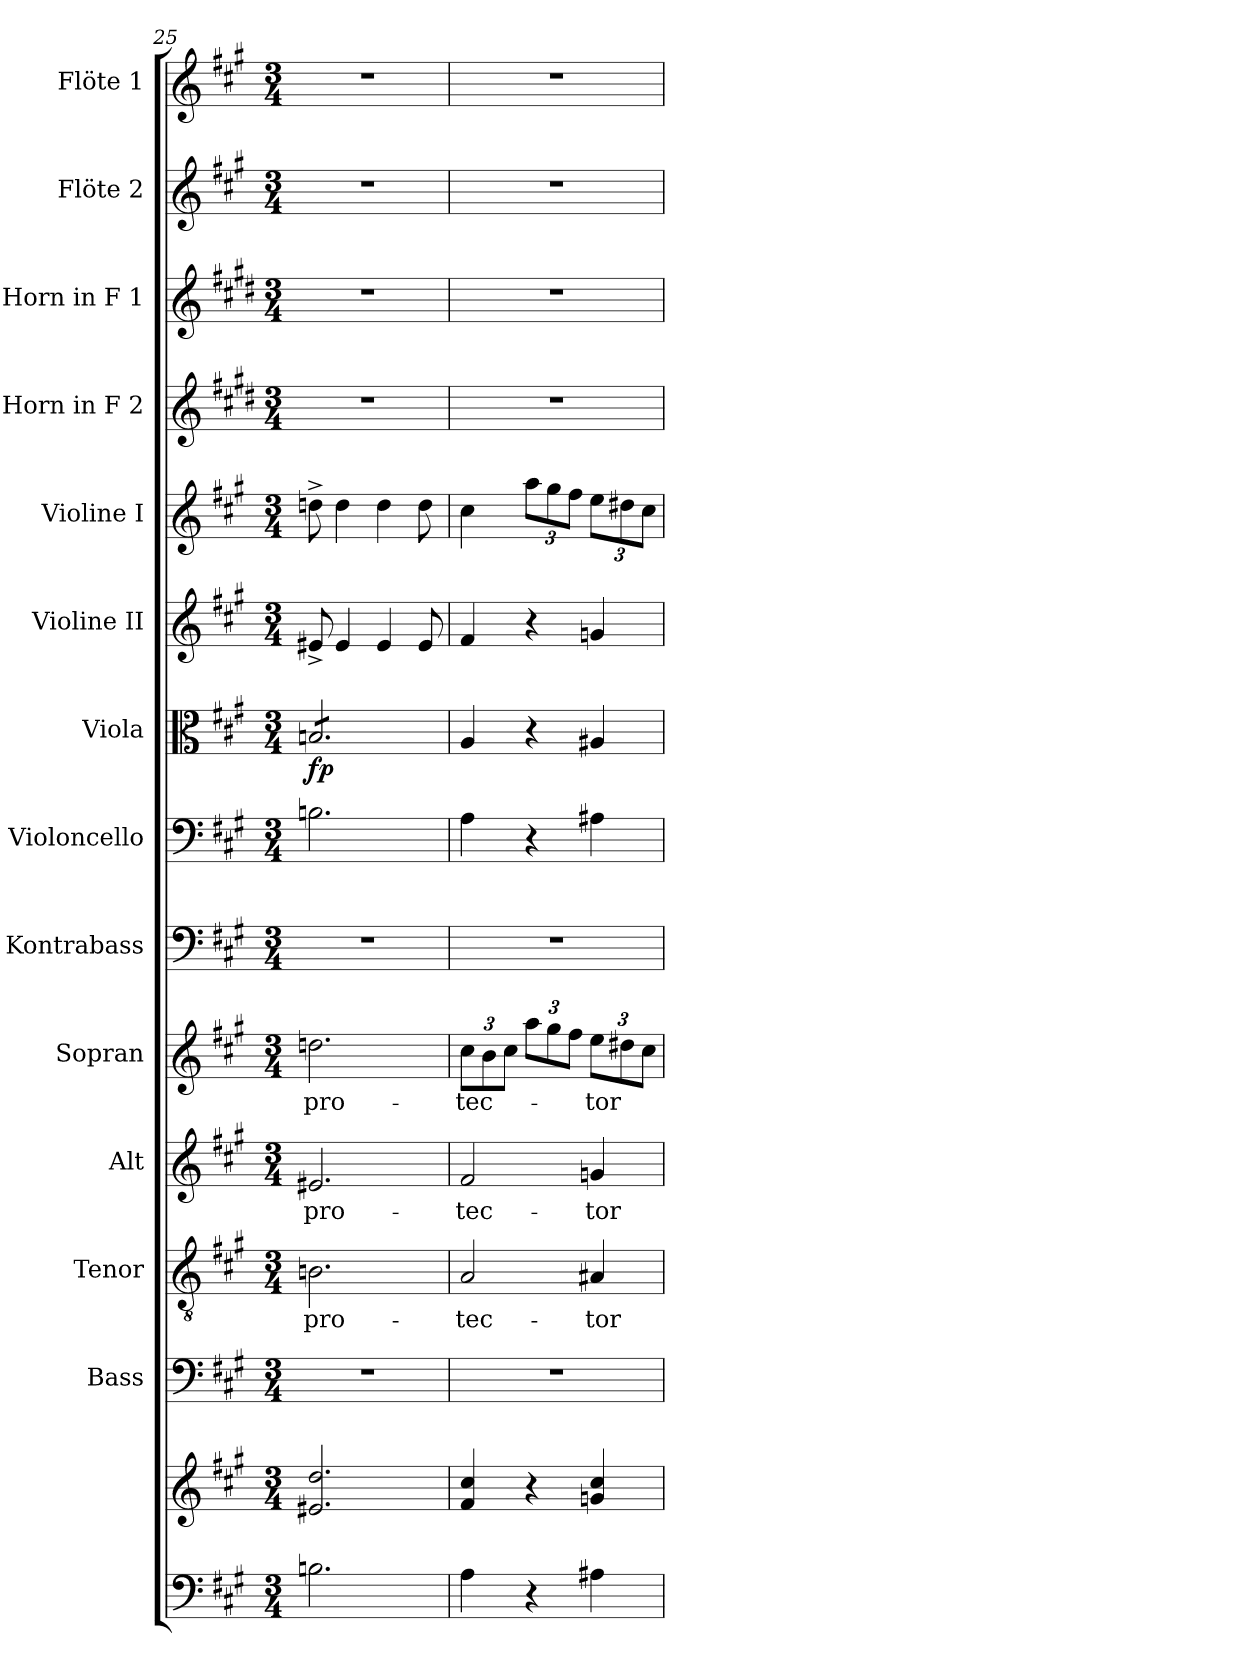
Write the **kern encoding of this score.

**kern	**kern	**kern	**kern	**text	**kern	**text	**kern	**text	**kern	**kern	**kern	**dynam	**kern	**kern	**kern	**kern	**kern	**kern
*part14	*part14	*part13	*part12	*part12	*part11	*part11	*part10	*part10	*part9	*part8	*part7	*part7	*part6	*part5	*part4	*part3	*part2	*part1
*staff15	*staff14	*staff13	*staff12	*staff12	*staff11	*staff11	*staff10	*staff10	*staff9	*staff8	*staff7	*staff7	*staff6	*staff5	*staff4	*staff3	*staff2	*staff1
*	*	*I"Bass	*I"Tenor	*	*I"Alt	*	*I"Sopran	*	*I"Kontrabass	*I"Violoncello	*I"Viola	*	*I"Violine II	*I"Violine I	*I"Horn in F 2	*I"Horn in F 1	*I"Flöte 2	*I"Flöte 1
*	*	*I'B.	*I'T.	*	*I'A.	*	*I'S.	*	*I'Kb.	*I'Vc.	*I'Vla.	*	*I'Vl. II	*I'Vl. I	*	*	*I'Fl. 2	*I'Fl. 1
*clefF4	*clefG2	*clefF4	*clefGv2	*	*clefG2	*	*clefG2	*	*clefF4	*clefF4	*clefC3	*	*clefG2	*clefG2	*clefG2	*clefG2	*clefG2	*clefG2
*	*	*	*	*	*	*	*	*	*ITrd7c12	*	*	*	*	*	*ITrd4c7	*ITrd4c7	*	*
*k[f#c#g#]	*k[f#c#g#]	*k[f#c#g#]	*k[f#c#g#]	*	*k[f#c#g#]	*	*k[f#c#g#]	*	*k[f#c#g#]	*k[f#c#g#]	*k[f#c#g#]	*	*k[f#c#g#]	*k[f#c#g#]	*k[f#c#g#]	*k[f#c#g#]	*k[f#c#g#]	*k[f#c#g#]
*A:	*A:	*A:	*A:	*	*A:	*	*A:	*	*A:	*A:	*A:	*	*A:	*A:	*A:	*A:	*A:	*A:
*M3/4	*M3/4	*M3/4	*M3/4	*	*M3/4	*	*M3/4	*	*M3/4	*M3/4	*M3/4	*	*M3/4	*M3/4	*M3/4	*M3/4	*M3/4	*M3/4
=25	=25	=25	=25	=25	=25	=25	=25	=25	=25	=25	=25	=25	=25	=25	=25	=25	=25	=25
!	!	!	!	!LO:LY:b	!	!LO:LY:b	!	!LO:LY:b	!	!	!	!LO:DY:b	!	!	!	!	!	!
*	*	*	*	*	*	*	*	*	*	*	*tremolo	*	*	*	*	*	*	*
2.Bn\	2.e#X/ 2.dd/	2.r	2.Bn\	pro-	2.e#X/	pro-	2.ddn\	pro-	2.r	2.Bn\	8Bn/L	fp	8e#X^</	8ddn^>\	2.r	2.r	2.r	2.r
.	.	.	.	.	.	.	.	.	.	.	8Bn/	.	4e#/	4dd\	.	.	.	.
.	.	.	.	.	.	.	.	.	.	.	8Bn/	.	.	.	.	.	.	.
.	.	.	.	.	.	.	.	.	.	.	8Bn/	.	4e#/	4dd\	.	.	.	.
.	.	.	.	.	.	.	.	.	.	.	8Bn/	.	.	.	.	.	.	.
.	.	.	.	.	.	.	.	.	.	.	8Bn/J	.	8e#/	8dd\	.	.	.	.
*	*	*	*	*	*	*	*	*	*	*	*Xtremolo	*	*	*	*	*	*	*
=26	=26	=26	=26	=26	=26	=26	=26	=26	=26	=26	=26	=26	=26	=26	=26	=26	=26	=26
!	!	!	!	!LO:LY:b	!	!LO:LY:b	!	!	!	!	!	!	!	!	!	!	!	!
*	*	*	*	*	*	*	*Xbrackettup	*	*	*	*	*	*	*	*	*	*	*
!	!	!	!	!	!	!	!	!LO:LY:b	!	!	!	!	!	!	!	!	!	!
4A\	4f#/ 4cc#/	2.r	2A/	-tec-	2f#/	-tec-	12cc#\L	-tec-	2.r	4A\	4A/	.	4f#/	4cc#\	2.r	2.r	2.r	2.r
.	.	.	.	.	.	.	12b\	.	.	.	.	.	.	.	.	.	.	.
.	.	.	.	.	.	.	12cc#\J	.	.	.	.	.	.	.	.	.	.	.
*	*	*	*	*	*	*	*	*	*	*	*	*	*	*Xbrackettup	*	*	*	*
4r	4r	.	.	.	.	.	12aa\L	.	.	4r	4r	.	4r	12aa\L	.	.	.	.
.	.	.	.	.	.	.	12gg#\	.	.	.	.	.	.	12gg#\	.	.	.	.
.	.	.	.	.	.	.	12ff#\J	.	.	.	.	.	.	12ff#\J	.	.	.	.
!	!	!	!	!LO:LY:b	!	!LO:LY:b	!	!LO:LY:b	!	!	!	!	!	!	!	!	!	!
4A#X\	4gn/ 4cc#/	.	4A#X/	-tor	4gn/	-tor	12ee\L	-tor	.	4A#X\	4A#X/	.	4gn/	12ee\L	.	.	.	.
.	.	.	.	.	.	.	12dd#X\	.	.	.	.	.	.	12dd#X\	.	.	.	.
.	.	.	.	.	.	.	12cc#\J	.	.	.	.	.	.	12cc#\J	.	.	.	.
=	=	=	=	=	=	=	=	=	=	=	=	=	=	=	=	=	=	=
*-	*-	*-	*-	*-	*-	*-	*-	*-	*-	*-	*-	*-	*-	*-	*-	*-	*-	*-
